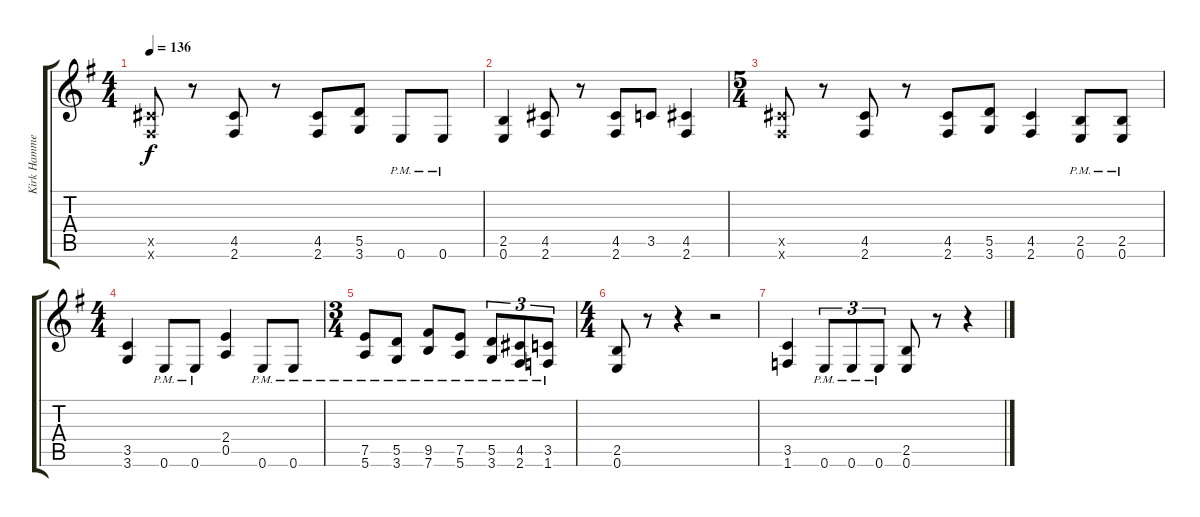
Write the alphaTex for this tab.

\track ("Kirk Hammett" "Kirk Hamme") {instrument overdrivenguitar}
\staff {score tabs}
\tuning (E4 B3 G3 D3 A2 E2) {hide}
\ts (4 4)
\tempo 136
\clef g2
\ks eminor
(4.5{x} 2.6{x}).8{dy f} r.8 (4.5 2.6).8 r.8 (4.5 2.6).8 (5.5 3.6).8 0.6{pm}.8 0.6{pm}.8 |
(2.5 0.6).4 (4.5 2.6).8 r.8 (4.5 2.6).8 3.5.8 (4.5 2.6).4 |
\ts (5 4)
(4.5{x} 2.6{x}).8 r.8 (4.5 2.6).8 r.8 (4.5 2.6).8 (5.5 3.6).8 (4.5 2.6).4 (2.5{pm} 0.6{pm}).8 (2.5{pm} 0.6{pm}).8 |
\ts (4 4)
(3.5 3.6).4 0.6{pm}.8 0.6{pm}.8 (2.4 0.5).4 0.6{pm}.8 0.6{pm}.8 |
\ts (3 4)
(7.5{pm} 5.6{pm}).8 (5.5{pm} 3.6{pm}).8 (9.5{pm} 7.6{pm}).8 (7.5{pm} 5.6{pm}).8 (5.5{pm} 3.6{pm}).8{tu (3 2)} (4.5{pm} 2.6{pm}).8{tu (3 2)} (3.5{pm} 1.6{pm}).8{tu (3 2)} |
\ts (4 4)
(2.5 0.6).8 r.8 r.4 r.2 |
(3.5 1.6).4 0.6{pm}.8{tu (3 2)} 0.6{pm}.8{tu (3 2)} 0.6{pm}.8{tu (3 2)} (2.5 0.6).8 r.8 r.4
